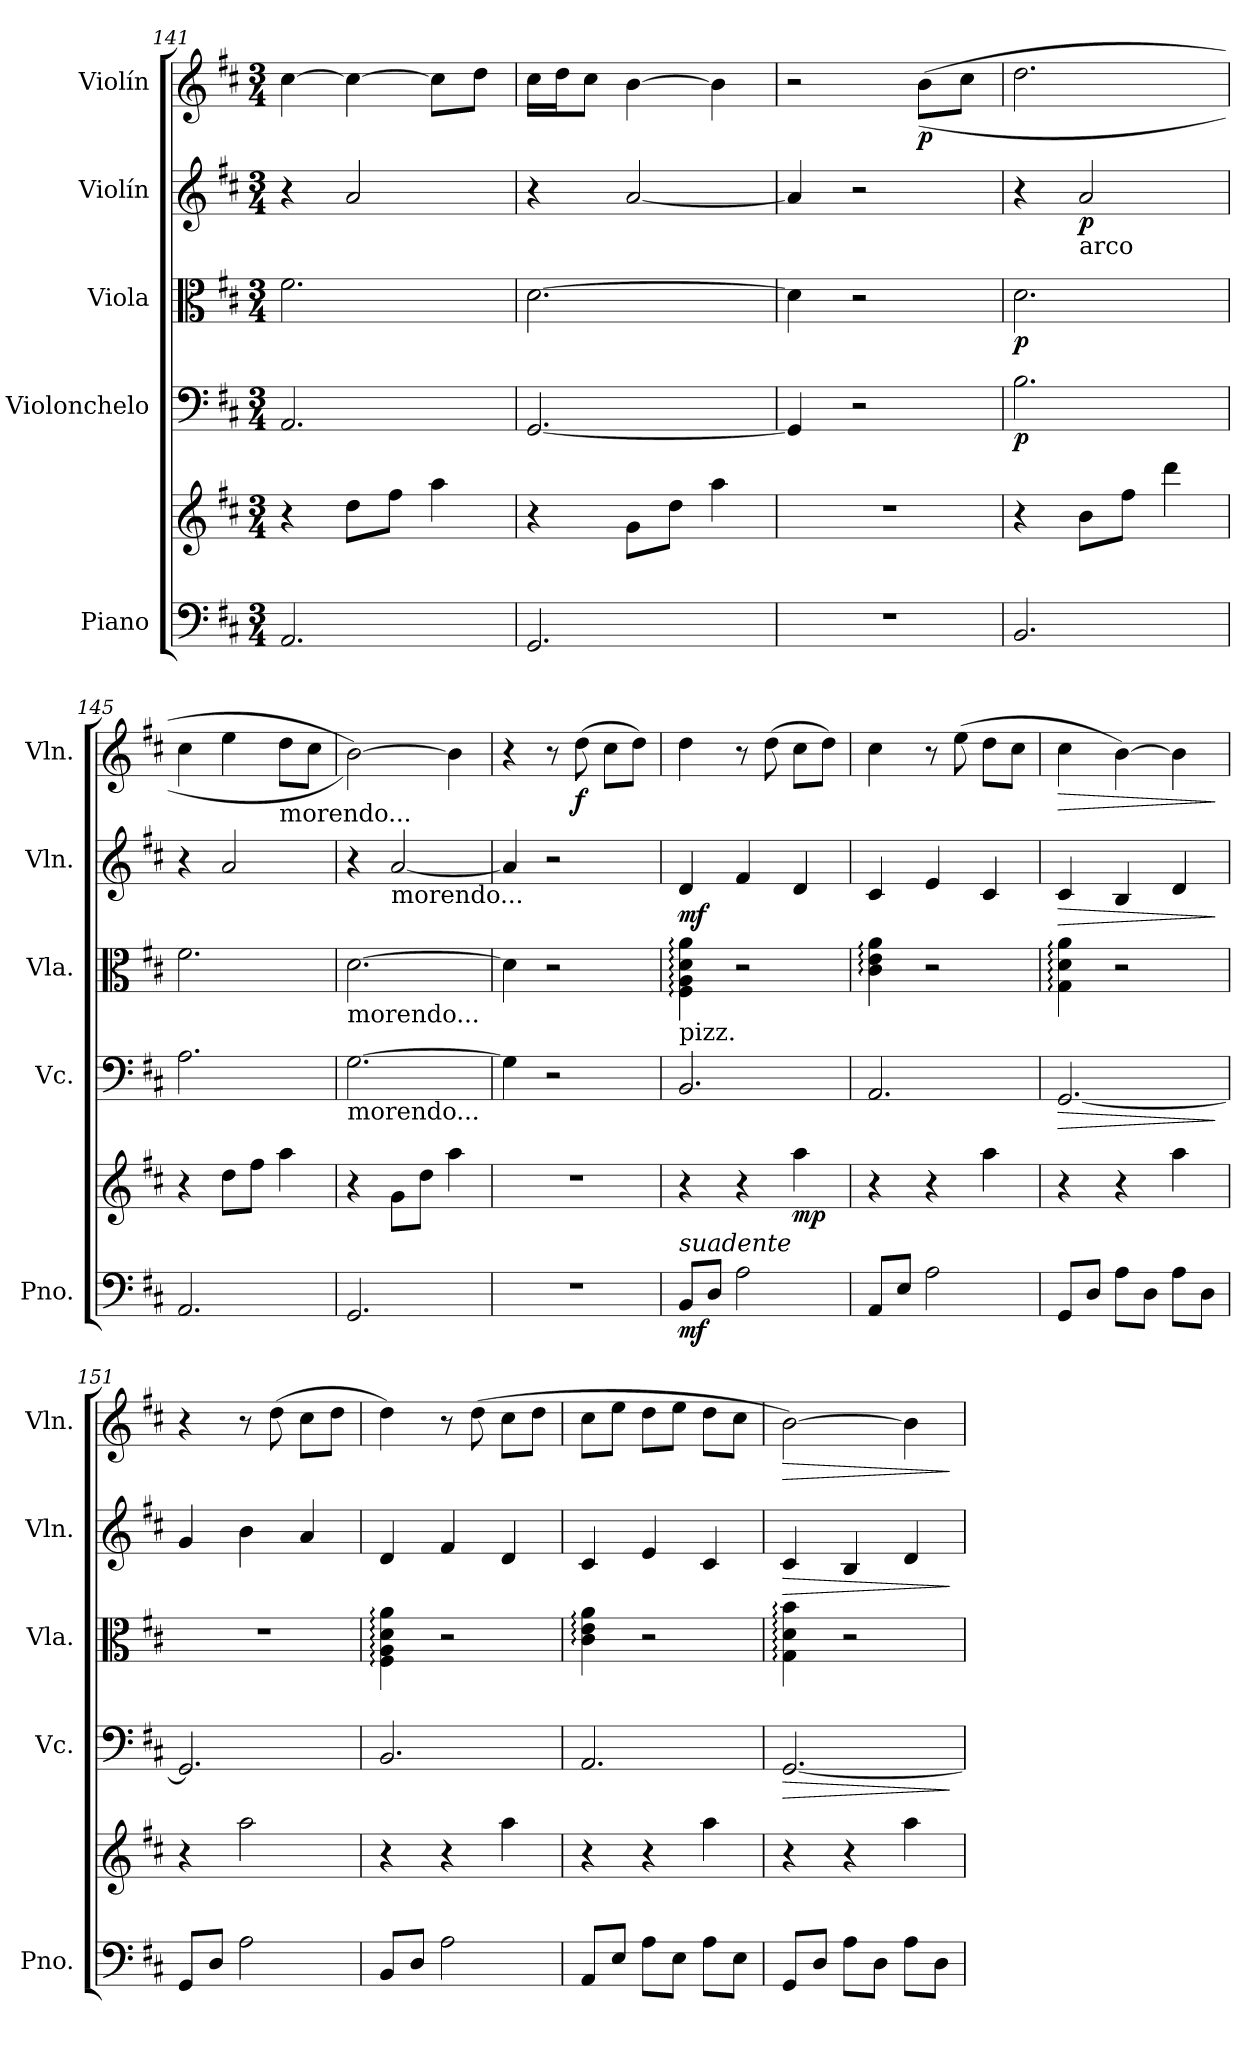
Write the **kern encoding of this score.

**kern	**kern	**dynam	**kern	**dynam	**kern	**dynam	**kern	**dynam	**kern	**dynam
*part5	*part5	*part5	*part4	*part4	*part3	*part3	*part2	*part2	*part1	*part1
*staff6	*staff5	*staff5/6	*staff4	*staff4	*staff3	*staff3	*staff2	*staff2	*staff1	*staff1
*I"Piano	*	*	*I"Violonchelo	*	*I"Viola	*	*I"Violín	*	*I"Violín	*
*I'Pno.	*	*	*I'Vc.	*	*I'Vla.	*	*I'Vln.	*	*I'Vln.	*
*clefF4	*clefG2	*	*clefF4	*	*clefC3	*	*clefG2	*	*clefG2	*
*k[f#c#]	*k[f#c#]	*	*k[f#c#]	*	*k[f#c#]	*	*k[f#c#]	*	*k[f#c#]	*
*M3/4	*M3/4	*	*M3/4	*	*M3/4	*	*M3/4	*	*M3/4	*
=141	=141	=141	=141	=141	=141	=141	=141	=141	=141	=141
2.AA/	4r	.	2.AA/	.	2.f#\	.	4r	.	[4cc#\	.
.	8dd\L	.	.	.	.	.	2a/	.	4cc#\_	.
.	8ff#\J	.	.	.	.	.	.	.	.	.
.	4aa\	.	.	.	.	.	.	.	8cc#\L]	.
.	.	.	.	.	.	.	.	.	8dd\J	.
=142	=142	=142	=142	=142	=142	=142	=142	=142	=142	=142
2.GG/	4r	.	[2.GG/	.	[2.d\	.	4r	.	16cc#\LL	.
.	.	.	.	.	.	.	.	.	16dd\J	.
.	.	.	.	.	.	.	.	.	8cc#\J	.
.	8g\L	.	.	.	.	.	[2a/	.	[4b\	.
.	8dd\J	.	.	.	.	.	.	.	.	.
.	4aa\	.	.	.	.	.	.	.	4b\]	.
!!LO:PB:g=z
=143	=143	=143	=143	=143	=143	=143	=143	=143	=143	=143
2.r	2.r	.	4GG/]	.	4d\]	.	4a/]	.	2r	.
.	.	.	2r	.	2r	.	2r	.	.	.
!	!	!	!	!	!	!	!	!	!	!LO:DY:b
.	.	.	.	.	.	.	.	.	((8b\L	p
.	.	.	.	.	.	.	.	.	8cc#\J	.
=144	=144	=144	=144	=144	=144	=144	=144	=144	=144	=144
!	!	!	!	!LO:DY:b	!	!LO:DY:b	!	!	!	!
2.BB/	4r	.	2.B\	p	2.d\	p	4r	.	2.dd\	.
!	!	!	!	!	!	!	!LO:TX:b:t=arco	!	!	!
!	!	!	!	!	!	!	!	!LO:DY:b	!	!
.	8b\L	.	.	.	.	.	2a/	p	.	.
.	8ff#\J	.	.	.	.	.	.	.	.	.
.	4ddd\	.	.	.	.	.	.	.	.	.
=145	=145	=145	=145	=145	=145	=145	=145	=145	=145	=145
2.AA/	4r	.	2.A\	.	2.f#\	.	4r	.	4cc#\	.
.	8dd\L	.	.	.	.	.	2a/	.	4ee\	.
.	8ff#\J	.	.	.	.	.	.	.	.	.
!	!	!	!	!	!	!	!	!	!LO:TX:b:t=morendo...	!
.	4aa\	.	.	.	.	.	.	.	8dd\L	.
.	.	.	.	.	.	.	.	.	8cc#\J	.
=146	=146	=146	=146	=146	=146	=146	=146	=146	=146	=146
!	!	!	!	!	!LO:TX:b:t=morendo...	!	!	!	!	!
!	!	!	!LO:TX:b:t=morendo...	!	!	!	!	!	!	!
2.GG/	4r	.	[2.G\	.	[2.d\	.	4r	.	[2b\))	.
!	!	!	!	!	!	!	!LO:TX:b:t=morendo...	!	!	!
.	8g\L	.	.	.	.	.	[2a/	.	.	.
.	8dd\J	.	.	.	.	.	.	.	.	.
.	4aa\	.	.	.	.	.	.	.	4b\]	.
=147	=147	=147	=147	=147	=147	=147	=147	=147	=147	=147
2.r	2.r	.	4G\]	.	4d\]	.	4a/]	.	4r	.
.	.	.	2r	.	2r	.	2r	.	8r	.
!	!	!	!	!	!	!	!	!	!	!LO:DY:b
.	.	.	.	.	.	.	.	.	(8dd\	f
.	.	.	.	.	.	.	.	.	8cc#\L	.
.	.	.	.	.	.	.	.	.	8dd\J)	.
=148	=148	=148	=148	=148	=148	=148	=148	=148	=148	=148
!	!	!	!	!	!LO:TX:b:t=pizz.	!	!	!	!	!
!LO:TX:a:i:t=suadente	!	!	!	!	!	!	!	!	!	!
!	!	!LO:DY:b=2	!	!LO:DY:a	!	!	!	!	!	!
!	!	!	!	!LO:DY:n=1:b	!	!	!	!LO:DY:b	!	!
8BB/L	4r	mf	2.BB/	mf mf	4F#\: 4A\: 4d\: 4a\:	.	4d/	mf	4dd\	.
8D/J	.	.	.	.	.	.	.	.	.	.
2A\	4r	.	.	.	2r	.	4f#/	.	8r	.
.	.	.	.	.	.	.	.	.	(8dd\	.
!	!	!LO:DY:b	!	!	!	!	!	!	!	!
.	4aa\	mp	.	.	.	.	4d/	.	8cc#\L	.
.	.	.	.	.	.	.	.	.	8dd\J)	.
=149	=149	=149	=149	=149	=149	=149	=149	=149	=149	=149
8AA/L	4r	.	2.AA/	.	4c#\: 4e\: 4a\:	.	4c#/	.	4cc#\	.
8E/J	.	.	.	.	.	.	.	.	.	.
2A\	4r	.	.	.	2r	.	4e/	.	8r	.
.	.	.	.	.	.	.	.	.	(8ee\	.
.	4aa\	.	.	.	.	.	4c#/	.	8dd\L	.
.	.	.	.	.	.	.	.	.	8cc#\J	.
!!LO:LB:g=z
=150	=150	=150	=150	=150	=150	=150	=150	=150	=150	=150
!	!	!	!	!LO:HP:b	!	!	!	!LO:HP:b	!	!LO:HP:b
8GG/L	4r	.	[2.GG/	>	4G\: 4d\: 4a\:	.	4c#/	>	4cc#\	>
8D/J	.	.	.	.	.	.	.	.	.	.
8A\L	4r	.	.	.	2r	.	4B/	.	[4b\)	.
8D\J	.	.	.	.	.	.	.	.	.	.
8A\L	4aa\	.	.	.	.	.	4d/	.	4b\]	.
8D\J	.	.	.	.	.	.	.	.	.	.
.	.	.	.	]	.	.	.	]	.	]
=151	=151	=151	=151	=151	=151	=151	=151	=151	=151	=151
8GG/L	4r	.	2.GG/]	.	2.r	.	4g/	.	4r	.
8D/J	.	.	.	.	.	.	.	.	.	.
2A\	2aa\	.	.	.	.	.	4b\	.	8r	.
.	.	.	.	.	.	.	.	.	(8dd\	.
.	.	.	.	.	.	.	4a/	.	8cc#\L	.
.	.	.	.	.	.	.	.	.	8dd\J	.
=152	=152	=152	=152	=152	=152	=152	=152	=152	=152	=152
8BB/L	4r	.	2.BB/	.	4F#\: 4A\: 4d\: 4a\:	.	4d/	.	4dd\)	.
8D/J	.	.	.	.	.	.	.	.	.	.
2A\	4r	.	.	.	2r	.	4f#/	.	8r	.
.	.	.	.	.	.	.	.	.	(8dd\	.
.	4aa\	.	.	.	.	.	4d/	.	8cc#\L	.
.	.	.	.	.	.	.	.	.	8dd\J	.
=153	=153	=153	=153	=153	=153	=153	=153	=153	=153	=153
8AA/L	4r	.	2.AA/	.	4c#\: 4e\: 4a\:	.	4c#/	.	8cc#\L	.
8E/J	.	.	.	.	.	.	.	.	8ee\J	.
8A\L	4r	.	.	.	2r	.	4e/	.	8dd\L	.
8E\J	.	.	.	.	.	.	.	.	8ee\J	.
8A\L	4aa\	.	.	.	.	.	4c#/	.	8dd\L	.
8E\J	.	.	.	.	.	.	.	.	8cc#\J	.
=154	=154	=154	=154	=154	=154	=154	=154	=154	=154	=154
!	!	!	!	!LO:HP:b	!	!	!	!LO:HP:b	!	!LO:HP:b
8GG/L	4r	.	[2.GG/	>	4G\: 4d\: 4b\:	.	4c#/	>	[2b\)	>
8D/J	.	.	.	.	.	.	.	.	.	.
8A\L	4r	.	.	.	2r	.	4B/	.	.	.
8D\J	.	.	.	.	.	.	.	.	.	.
8A\L	4aa\	.	.	.	.	.	4d/	.	4b\]	.
8D\J	.	.	.	.	.	.	.	.	.	.
.	.	.	.	]	.	.	.	]	.	]
=	=	=	=	=	=	=	=	=	=	=
*-	*-	*-	*-	*-	*-	*-	*-	*-	*-	*-
